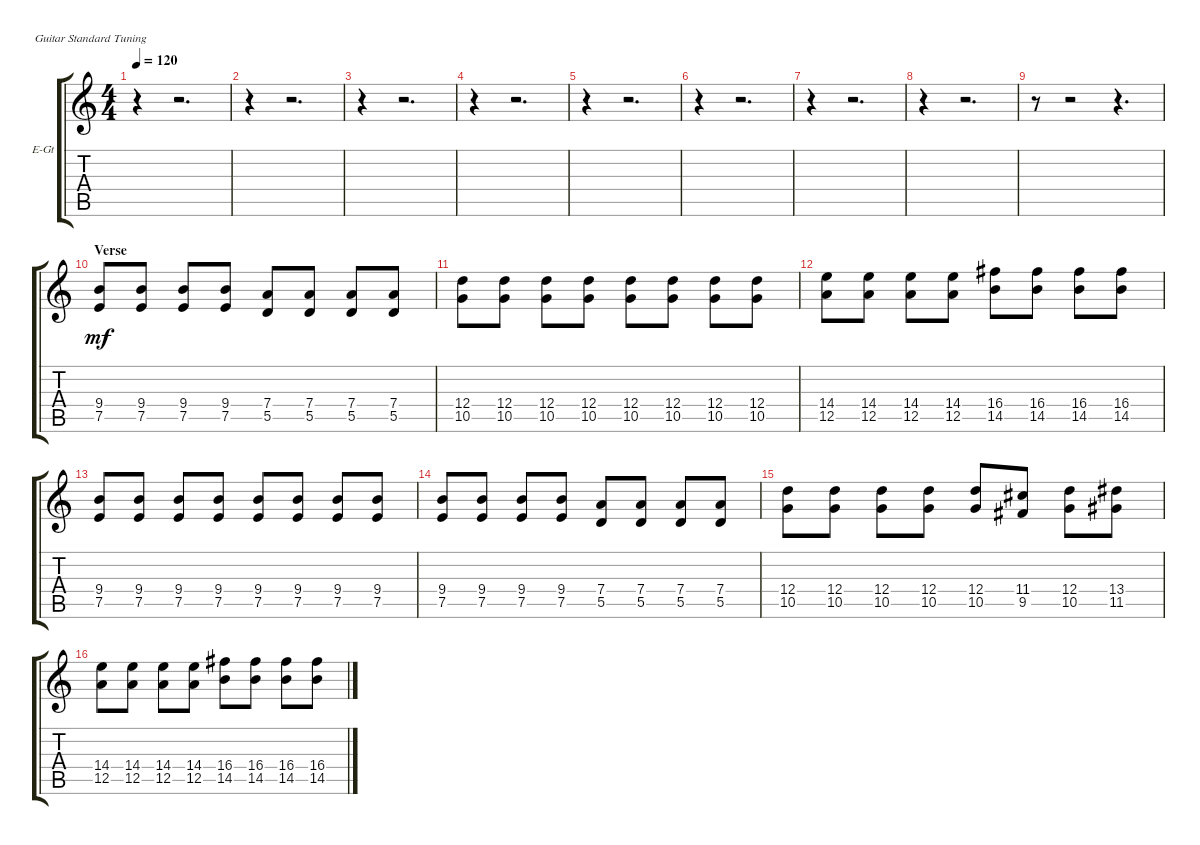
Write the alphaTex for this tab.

\bracketExtendMode groupsimilarinstruments
\firstSystemTrackNameOrientation horizontal
\otherSystemsTrackNameOrientation horizontal
\track ("Rhytm-guitar" "E-Gt") {instrument overdrivenguitar}
\staff {score tabs}
\tuning (E4 B3 G3 D3 A2 E2)
\ts (4 4)
\tempo 120
\clef g2
\ks c
r.4{dy mf} r.2{d} |
r.4 r.2{d} |
r.4 r.2{d} |
r.4 r.2{d} |
r.4 r.2{d} |
r.4 r.2{d} |
r.4 r.2{d} |
r.4 r.2{d} |
r.8 r.2 r.4{d} |
\section ("" "Verse")
(7.5 9.4).8 (7.5 9.4).8 (7.5 9.4).8 (7.5 9.4).8 (5.5 7.4).8 (5.5 7.4).8 (5.5 7.4).8 (5.5 7.4).8 |
(10.5 12.4).8 (10.5 12.4).8 (10.5 12.4).8 (10.5 12.4).8 (10.5 12.4).8 (10.5 12.4).8 (10.5 12.4).8 (10.5 12.4).8 |
(12.5 14.4).8 (12.5 14.4).8 (12.5 14.4).8 (12.5 14.4).8 (14.5 16.4).8 (14.5 16.4).8 (14.5 16.4).8 (14.5 16.4).8 |
(7.5 9.4).8 (7.5 9.4).8 (7.5 9.4).8 (7.5 9.4).8 (7.5 9.4).8 (7.5 9.4).8 (7.5 9.4).8 (7.5 9.4).8 |
(7.5 9.4).8 (7.5 9.4).8 (7.5 9.4).8 (7.5 9.4).8 (5.5 7.4).8 (5.5 7.4).8 (5.5 7.4).8 (5.5 7.4).8 |
(10.5 12.4).8 (10.5 12.4).8 (10.5 12.4).8 (10.5 12.4).8 (10.5 12.4).8 (9.5 11.4).8 (10.5 12.4).8 (11.5 13.4).8 |
(12.5 14.4).8 (12.5 14.4).8 (12.5 14.4).8 (12.5 14.4).8 (14.5 16.4).8 (14.5 16.4).8 (14.5 16.4).8 (14.5 16.4).8
